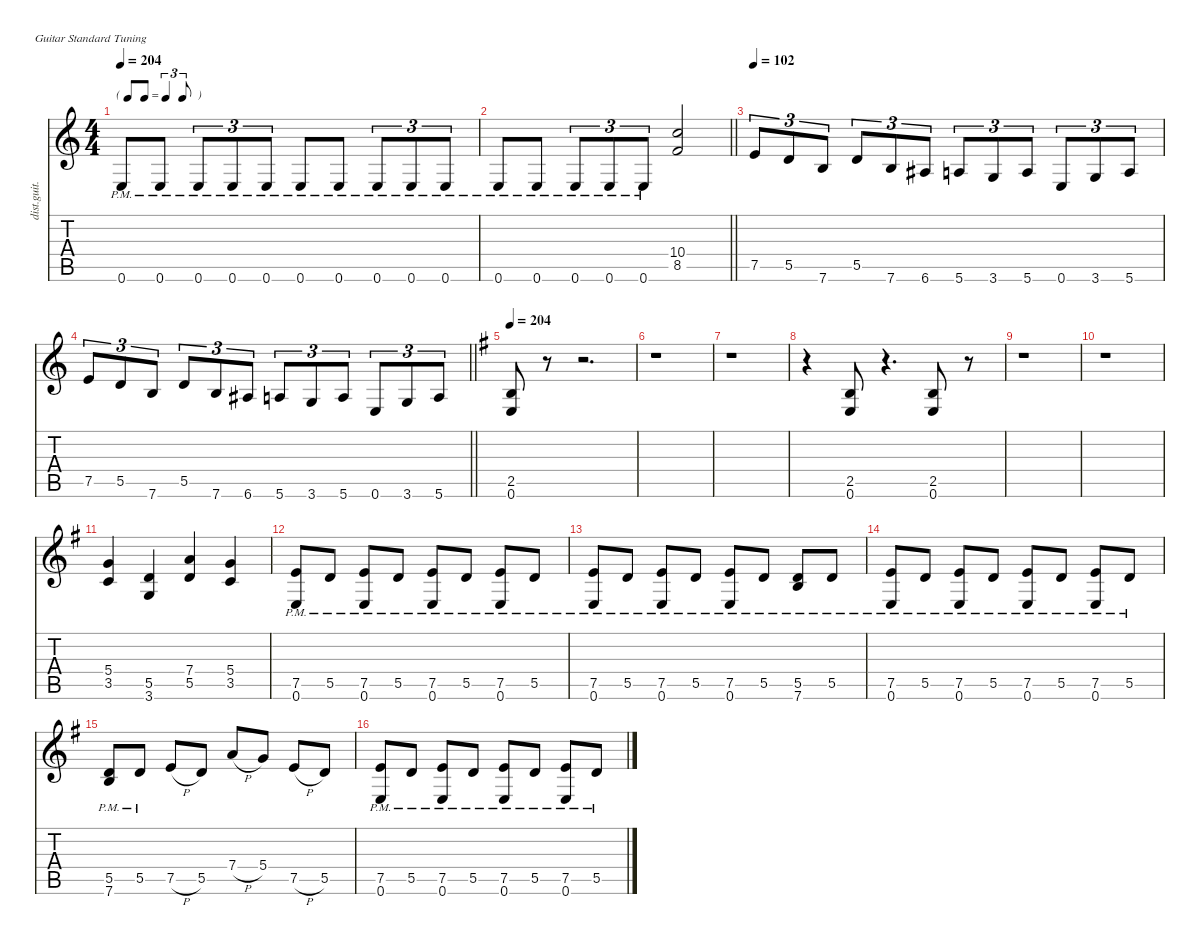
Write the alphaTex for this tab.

\defaultSystemsLayout 4
\hideDynamics
\bracketExtendMode nobrackets
\otherSystemsTrackNameOrientation horizontal
\track ("Guitar 2" "dist.guit.") {defaultSystemsLayout 8 instrument distortionguitar}
\staff {score tabs}
\tuning (E4 B3 G3 D3 A2 E2)
\ts (4 4)
\tf triplet8th
\tempo 204
\clef g2
\ks aminor
0.6{pm}.8{dy f beam Up} 0.6{pm}.8{beam Up} 0.6{pm}.8{tu (3 2) beam Up} 0.6{pm}.8{tu (3 2) beam Up} 0.6{pm}.8{tu (3 2) beam Up} 0.6{pm}.8{beam Up} 0.6{pm}.8{beam Up} 0.6{pm}.8{tu (3 2) beam Up} 0.6{pm}.8{tu (3 2) beam Up} 0.6{pm}.8{tu (3 2) beam Up} |
\barLineRight lightlight
0.6{pm}.8{beam Up} 0.6{pm}.8{beam Up} 0.6{pm}.8{tu (3 2) beam Up} 0.6{pm}.8{tu (3 2) beam Up} 0.6{pm}.8{tu (3 2) beam Up} (10.4 8.5).2{beam Up} |
\tempo 102
7.5.8{tu (3 2) beam Up} 5.5.8{tu (3 2) beam Up} 7.6.8{tu (3 2) beam Up} 5.5.8{tu (3 2) beam Up} 7.6.8{tu (3 2) beam Up} 6.6{acc #}.8{tu (3 2) beam Up} 5.6.8{tu (3 2) beam Up} 3.6.8{tu (3 2) beam Up} 5.6.8{tu (3 2) beam Up} 0.6.8{tu (3 2) beam Up} 3.6.8{tu (3 2) beam Up} 5.6.8{tu (3 2) beam Up} |
\barLineRight lightlight
7.5.8{tu (3 2) beam Up} 5.5.8{tu (3 2) beam Up} 7.6.8{tu (3 2) beam Up} 5.5.8{tu (3 2) beam Up} 7.6.8{tu (3 2) beam Up} 6.6{acc #}.8{tu (3 2) beam Up} 5.6.8{tu (3 2) beam Up} 3.6.8{tu (3 2) beam Up} 5.6.8{tu (3 2) beam Up} 0.6.8{tu (3 2) beam Up} 3.6.8{tu (3 2) beam Up} 5.6.8{tu (3 2) beam Up} |
\tempo 204
\ks eminor
(2.5{acc forcenatural} 0.6{acc forcenatural}).8{beam Up} r.8{beam Up} r.2{d beam Up} |
r.1{beam Down} |
r.1{beam Down} |
r.4{beam Down} (2.5{acc forcenatural} 0.6{acc forcenatural}).8{beam Up} r.4{d beam Up} (2.5{acc forcenatural} 0.6{acc forcenatural}).8{beam Up} r.8{beam Up} |
r.1{beam Down} |
r.1{beam Down} |
(5.4{acc forcenatural} 3.5{acc forcenatural}).4{beam Up} (5.5{acc forcenatural} 3.6{acc forcenatural}).4{beam Up} (7.4{acc forcenatural} 5.5{acc forcenatural}).4{beam Up} (5.4{acc forcenatural} 3.5{acc forcenatural}).4{beam Up} |
(7.5{pm acc forcenatural} 0.6{pm acc forcenatural}).8{beam Up} 5.5{pm acc forcenatural}.8{beam Up} (7.5{pm acc forcenatural} 0.6{pm acc forcenatural}).8{beam Up} 5.5{pm acc forcenatural}.8{beam Up} (7.5{pm acc forcenatural} 0.6{pm acc forcenatural}).8{beam Up} 5.5{pm acc forcenatural}.8{beam Up} (7.5{pm acc forcenatural} 0.6{pm acc forcenatural}).8{beam Up} 5.5{pm acc forcenatural}.8{beam Up} |
(7.5{pm acc forcenatural} 0.6{pm acc forcenatural}).8{beam Up} 5.5{pm acc forcenatural}.8{beam Up} (7.5{pm acc forcenatural} 0.6{pm acc forcenatural}).8{beam Up} 5.5{pm acc forcenatural}.8{beam Up} (7.5{pm acc forcenatural} 0.6{pm acc forcenatural}).8{beam Up} 5.5{pm acc forcenatural}.8{beam Up} (5.5{pm acc forcenatural} 7.6{pm acc forcenatural}).8{beam Up} 5.5{pm acc forcenatural}.8{beam Up} |
(7.5{pm acc forcenatural} 0.6{pm acc forcenatural}).8{beam Up} 5.5{pm acc forcenatural}.8{beam Up} (7.5{pm acc forcenatural} 0.6{pm acc forcenatural}).8{beam Up} 5.5{pm acc forcenatural}.8{beam Up} (7.5{pm acc forcenatural} 0.6{pm acc forcenatural}).8{beam Up} 5.5{pm acc forcenatural}.8{beam Up} (7.5{pm acc forcenatural} 0.6{pm acc forcenatural}).8{beam Up} 5.5{pm acc forcenatural}.8{beam Up} |
(5.5{pm acc forcenatural} 7.6{pm acc forcenatural}).8{beam Up} 5.5{pm acc forcenatural}.8{beam Up} 7.5{h acc forcenatural}.8{beam Up} 5.5{acc forcenatural}.8{beam Up} 7.4{h acc forcenatural}.8{beam Up} 5.4{acc forcenatural}.8{beam Up} 7.5{h acc forcenatural}.8{beam Up} 5.5{acc forcenatural}.8{beam Up} |
(7.5{pm acc forcenatural} 0.6{pm acc forcenatural}).8{beam Up} 5.5{pm acc forcenatural}.8{beam Up} (7.5{pm acc forcenatural} 0.6{pm acc forcenatural}).8{beam Up} 5.5{pm acc forcenatural}.8{beam Up} (7.5{pm acc forcenatural} 0.6{pm acc forcenatural}).8{beam Up} 5.5{pm acc forcenatural}.8{beam Up} (7.5{pm acc forcenatural} 0.6{pm acc forcenatural}).8{beam Up} 5.5{pm acc forcenatural}.8{beam Up}
